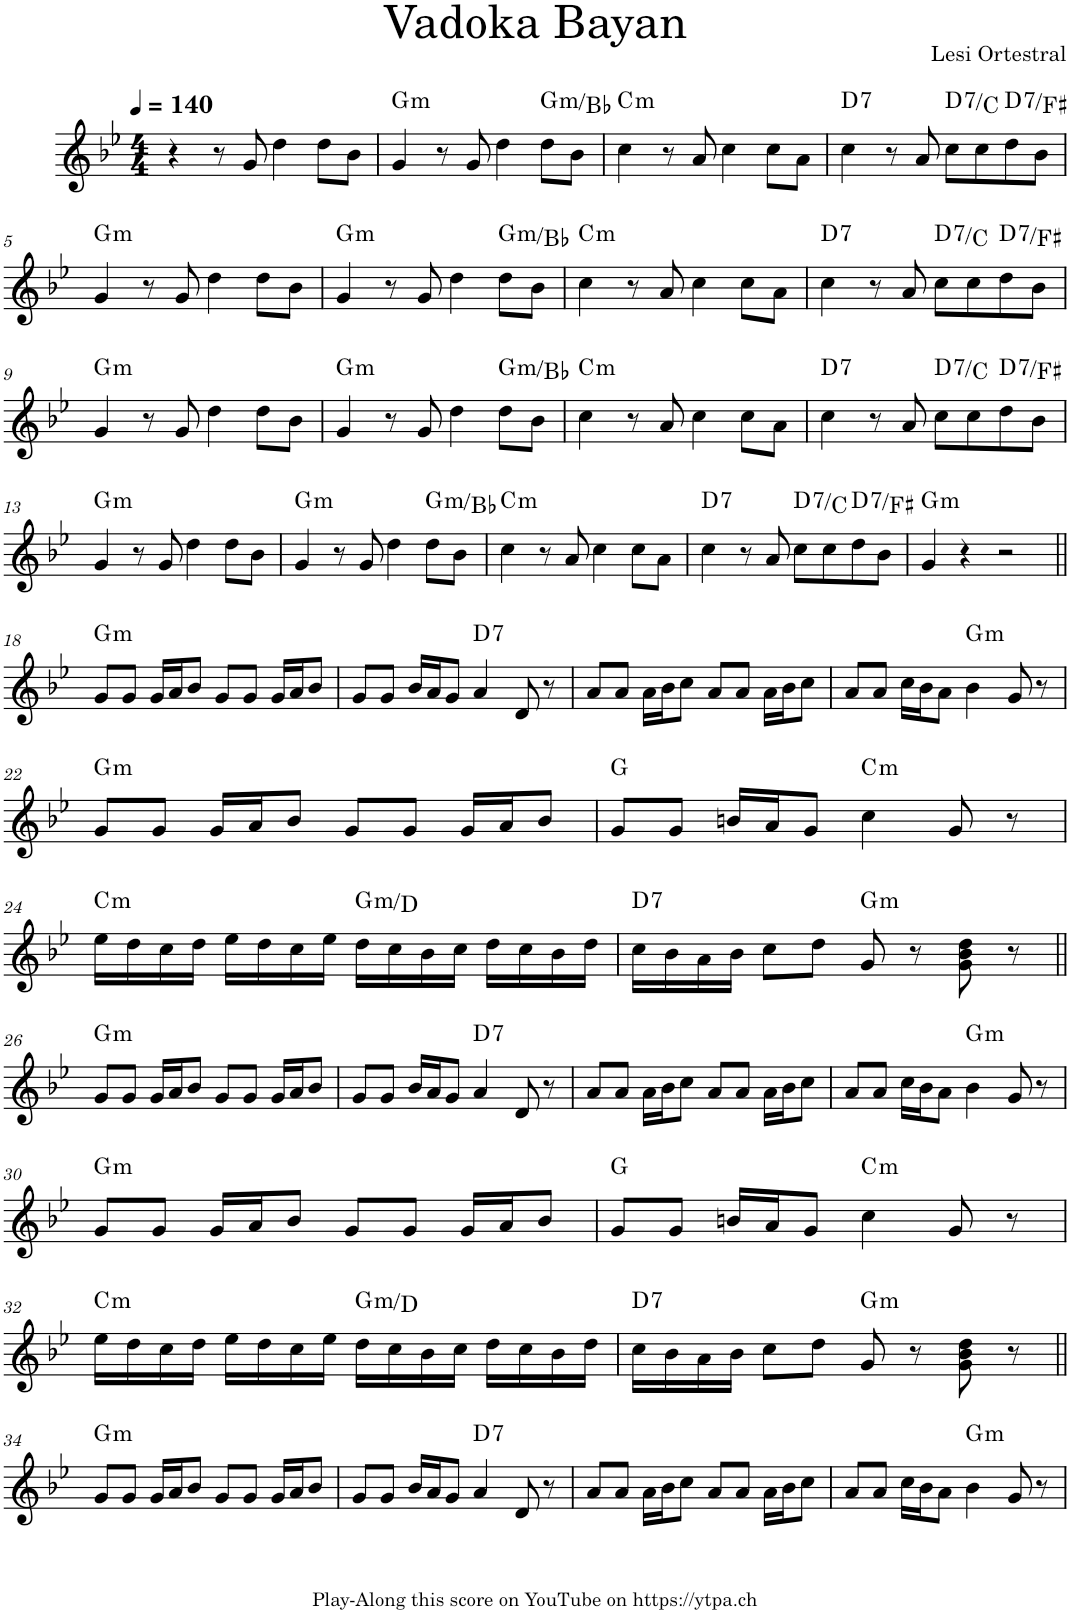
**kern	**harte
*part1	*part1
*staff1	*
*I"Piano	*
*I'Pno.	*
*clefG2	*
*k[b-e-]	*
*M4/4	*
*MM140	*
=1	=1
4r	.
8r	.
8g/	.
4dd\	.
8dd\L	.
8b-\J	.
=2	=2
!	!LO:H:kt=m
4g/	G:min
8r	.
8g/	.
4dd\	.
!	!LO:H:kt=m
8dd\L	G:min/b3
8b-\J	.
=3	=3
!	!LO:H:kt=m
4cc\	C:min
8r	.
8a/	.
4cc\	.
8cc\L	.
8a\J	.
=4	=4
!	!LO:H:kt=7
4cc\	D:7
8r	.
8a/	.
!	!LO:H:kt=7
8cc\L	D:7/b7
8cc\	.
!	!LO:H:kt=7
8dd\	D:7/3
8b-\J	.
!!LO:LB:g=z
=5	=5
!	!LO:H:kt=m
4g/	G:min
8r	.
8g/	.
4dd\	.
8dd\L	.
8b-\J	.
=6	=6
!	!LO:H:kt=m
4g/	G:min
8r	.
8g/	.
4dd\	.
!	!LO:H:kt=m
8dd\L	G:min/b3
8b-\J	.
=7	=7
!	!LO:H:kt=m
4cc\	C:min
8r	.
8a/	.
4cc\	.
8cc\L	.
8a\J	.
=8	=8
!	!LO:H:kt=7
4cc\	D:7
8r	.
8a/	.
!	!LO:H:kt=7
8cc\L	D:7/b7
8cc\	.
!	!LO:H:kt=7
8dd\	D:7/3
8b-\J	.
!!LO:LB:g=z
=9	=9
!	!LO:H:kt=m
4g/	G:min
8r	.
8g/	.
4dd\	.
8dd\L	.
8b-\J	.
=10	=10
!	!LO:H:kt=m
4g/	G:min
8r	.
8g/	.
4dd\	.
!	!LO:H:kt=m
8dd\L	G:min/b3
8b-\J	.
=11	=11
!	!LO:H:kt=m
4cc\	C:min
8r	.
8a/	.
4cc\	.
8cc\L	.
8a\J	.
=12	=12
!	!LO:H:kt=7
4cc\	D:7
8r	.
8a/	.
!	!LO:H:kt=7
8cc\L	D:7/b7
8cc\	.
!	!LO:H:kt=7
8dd\	D:7/3
8b-\J	.
!!LO:LB:g=z
=13	=13
!	!LO:H:kt=m
4g/	G:min
8r	.
8g/	.
4dd\	.
8dd\L	.
8b-\J	.
=14	=14
!	!LO:H:kt=m
4g/	G:min
8r	.
8g/	.
4dd\	.
!	!LO:H:kt=m
8dd\L	G:min/b3
8b-\J	.
=15	=15
!	!LO:H:kt=m
4cc\	C:min
8r	.
8a/	.
4cc\	.
8cc\L	.
8a\J	.
=16	=16
!	!LO:H:kt=7
4cc\	D:7
8r	.
8a/	.
!	!LO:H:kt=7
8cc\L	D:7/b7
8cc\	.
!	!LO:H:kt=7
8dd\	D:7/3
8b-\J	.
=17	=17
!	!LO:H:kt=m
4g/	G:min
4r	.
2r	.
!!LO:LB:g=z
=18||	=18||
!	!LO:H:kt=m
8g/L	G:min
8g/J	.
16g/LL	.
16a/J	.
8b-/J	.
8g/L	.
8g/J	.
16g/LL	.
16a/J	.
8b-/J	.
=19	=19
8g/L	.
8g/J	.
16b-/LL	.
16a/J	.
8g/J	.
!	!LO:H:kt=7
4a/	D:7
8d/	.
8r	.
=20	=20
8a/L	.
8a/J	.
16a\LL	.
16b-\J	.
8cc\J	.
8a/L	.
8a/J	.
16a\LL	.
16b-\J	.
8cc\J	.
=21	=21
8a/L	.
8a/J	.
16cc\LL	.
16b-\J	.
8a\J	.
!	!LO:H:kt=m
4b-\	G:min
8g/	.
8r	.
!!LO:LB:g=z
=22	=22
!	!LO:H:kt=m
8g/L	G:min
8g/J	.
16g/LL	.
16a/J	.
8b-/J	.
8g/L	.
8g/J	.
16g/LL	.
16a/J	.
8b-/J	.
=23	=23
8g/L	G:maj
8g/J	.
16bn/LL	.
16a/J	.
8g/J	.
!	!LO:H:kt=m
4cc\	C:min
8g/	.
8r	.
!!LO:LB:g=z
=24	=24
!	!LO:H:kt=m
16ee-\LL	C:min
16dd\	.
16cc\	.
16dd\JJ	.
16ee-\LL	.
16dd\	.
16cc\	.
16ee-\JJ	.
!	!LO:H:kt=m
16dd\LL	G:min/5
16cc\	.
16b-\	.
16cc\JJ	.
16dd\LL	.
16cc\	.
16b-\	.
16dd\JJ	.
=25	=25
!	!LO:H:kt=7
16cc\LL	D:7
16b-\	.
16a\	.
16b-\JJ	.
8cc\L	.
8dd\J	.
!	!LO:H:kt=m
8g/	G:min
8r	.
8g\ 8b-\ 8dd\	.
8r	.
!!LO:LB:g=z
=26||	=26||
!	!LO:H:kt=m
8g/L	G:min
8g/J	.
16g/LL	.
16a/J	.
8b-/J	.
8g/L	.
8g/J	.
16g/LL	.
16a/J	.
8b-/J	.
=27	=27
8g/L	.
8g/J	.
16b-/LL	.
16a/J	.
8g/J	.
!	!LO:H:kt=7
4a/	D:7
8d/	.
8r	.
=28	=28
8a/L	.
8a/J	.
16a\LL	.
16b-\J	.
8cc\J	.
8a/L	.
8a/J	.
16a\LL	.
16b-\J	.
8cc\J	.
=29	=29
8a/L	.
8a/J	.
16cc\LL	.
16b-\J	.
8a\J	.
!	!LO:H:kt=m
4b-\	G:min
8g/	.
8r	.
!!LO:LB:g=z
=30	=30
!	!LO:H:kt=m
8g/L	G:min
8g/J	.
16g/LL	.
16a/J	.
8b-/J	.
8g/L	.
8g/J	.
16g/LL	.
16a/J	.
8b-/J	.
=31	=31
8g/L	G:maj
8g/J	.
16bn/LL	.
16a/J	.
8g/J	.
!	!LO:H:kt=m
4cc\	C:min
8g/	.
8r	.
!!LO:LB:g=z
=32	=32
!	!LO:H:kt=m
16ee-\LL	C:min
16dd\	.
16cc\	.
16dd\JJ	.
16ee-\LL	.
16dd\	.
16cc\	.
16ee-\JJ	.
!	!LO:H:kt=m
16dd\LL	G:min/5
16cc\	.
16b-\	.
16cc\JJ	.
16dd\LL	.
16cc\	.
16b-\	.
16dd\JJ	.
=33	=33
!	!LO:H:kt=7
16cc\LL	D:7
16b-\	.
16a\	.
16b-\JJ	.
8cc\L	.
8dd\J	.
!	!LO:H:kt=m
8g/	G:min
8r	.
8g\ 8b-\ 8dd\	.
8r	.
!!LO:LB:g=z
=34||	=34||
!	!LO:H:kt=m
8g/L	G:min
8g/J	.
16g/LL	.
16a/J	.
8b-/J	.
8g/L	.
8g/J	.
16g/LL	.
16a/J	.
8b-/J	.
=35	=35
8g/L	.
8g/J	.
16b-/LL	.
16a/J	.
8g/J	.
!	!LO:H:kt=7
4a/	D:7
8d/	.
8r	.
=36	=36
8a/L	.
8a/J	.
16a\LL	.
16b-\J	.
8cc\J	.
8a/L	.
8a/J	.
16a\LL	.
16b-\J	.
8cc\J	.
=37	=37
8a/L	.
8a/J	.
16cc\LL	.
16b-\J	.
8a\J	.
!	!LO:H:kt=m
4b-\	G:min
8g/	.
8r	.
=	=
*-	*-
